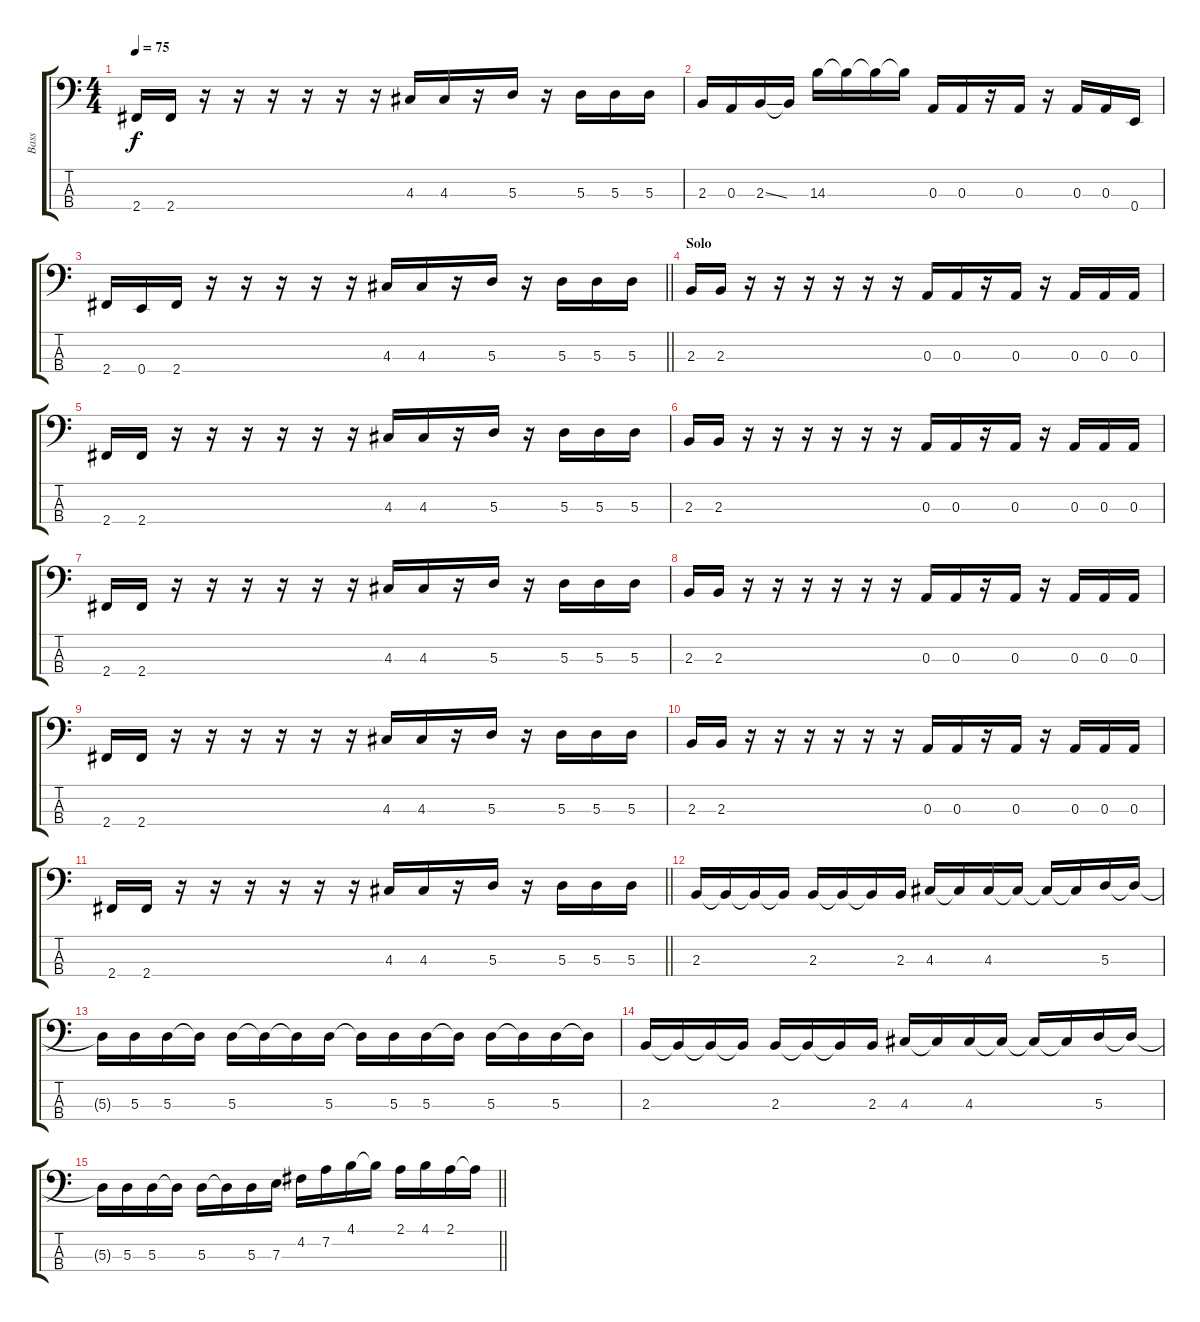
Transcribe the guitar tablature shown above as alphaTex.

\track ("Bass" "Bass") {instrument electricbassfinger}
\staff {score tabs}
\tuning (G2 D2 A1 E1) {hide}
\ts (4 4)
\tempo 75
\clef f4
\ks c
2.4.16{dy f} 2.4.16 r.16 r.16 r.16 r.16 r.16 r.16 4.3.16 4.3.16 r.16 5.3.16 r.16 5.3.16 5.3.16 5.3.16 |
2.3.16 0.3.16 2.3{ss}.16 2.3{t}.16 14.3.16 14.3{t}.16 14.3{t}.16 14.3{t}.16 0.3.16 0.3.16 r.16 0.3.16 r.16 0.3.16 0.3.16 0.4.16 |
\barLineRight lightlight
2.4.16 0.4.16 2.4.16 r.16 r.16 r.16 r.16 r.16 4.3.16 4.3.16 r.16 5.3.16 r.16 5.3.16 5.3.16 5.3.16 |
\section ("" "Solo")
2.3.16 2.3.16 r.16 r.16 r.16 r.16 r.16 r.16 0.3.16 0.3.16 r.16 0.3.16 r.16 0.3.16 0.3.16 0.3.16 |
2.4.16 2.4.16 r.16 r.16 r.16 r.16 r.16 r.16 4.3.16 4.3.16 r.16 5.3.16 r.16 5.3.16 5.3.16 5.3.16 |
2.3.16 2.3.16 r.16 r.16 r.16 r.16 r.16 r.16 0.3.16 0.3.16 r.16 0.3.16 r.16 0.3.16 0.3.16 0.3.16 |
2.4.16 2.4.16 r.16 r.16 r.16 r.16 r.16 r.16 4.3.16 4.3.16 r.16 5.3.16 r.16 5.3.16 5.3.16 5.3.16 |
2.3.16 2.3.16 r.16 r.16 r.16 r.16 r.16 r.16 0.3.16 0.3.16 r.16 0.3.16 r.16 0.3.16 0.3.16 0.3.16 |
2.4.16 2.4.16 r.16 r.16 r.16 r.16 r.16 r.16 4.3.16 4.3.16 r.16 5.3.16 r.16 5.3.16 5.3.16 5.3.16 |
2.3.16 2.3.16 r.16 r.16 r.16 r.16 r.16 r.16 0.3.16 0.3.16 r.16 0.3.16 r.16 0.3.16 0.3.16 0.3.16 |
\barLineRight lightlight
2.4.16 2.4.16 r.16 r.16 r.16 r.16 r.16 r.16 4.3.16 4.3.16 r.16 5.3.16 r.16 5.3.16 5.3.16 5.3.16 |
2.3.16 2.3{t}.16 2.3{t}.16 2.3{t}.16 2.3.16 2.3{t}.16 2.3{t}.16 2.3.16 4.3.16 4.3{t}.16 4.3.16 4.3{t}.16 4.3{t}.16 4.3{t}.16 5.3.16 5.3{t}.16 |
5.3{t}.16 5.3.16 5.3.16 5.3{t}.16 5.3.16 5.3{t}.16 5.3{t}.16 5.3.16 5.3{t}.16 5.3.16 5.3.16 5.3{t}.16 5.3.16 5.3{t}.16 5.3.16 5.3{t}.16 |
2.3.16 2.3{t}.16 2.3{t}.16 2.3{t}.16 2.3.16 2.3{t}.16 2.3{t}.16 2.3.16 4.3.16 4.3{t}.16 4.3.16 4.3{t}.16 4.3{t}.16 4.3{t}.16 5.3.16 5.3{t}.16 |
\barLineRight lightlight
5.3{t}.16 5.3.16 5.3.16 5.3{t}.16 5.3.16 5.3{t}.16 5.3.16 7.3.16 4.2.16 7.2.16 4.1.16 4.1{t}.16 2.1.16 4.1.16 2.1.16 2.1{t}.16
